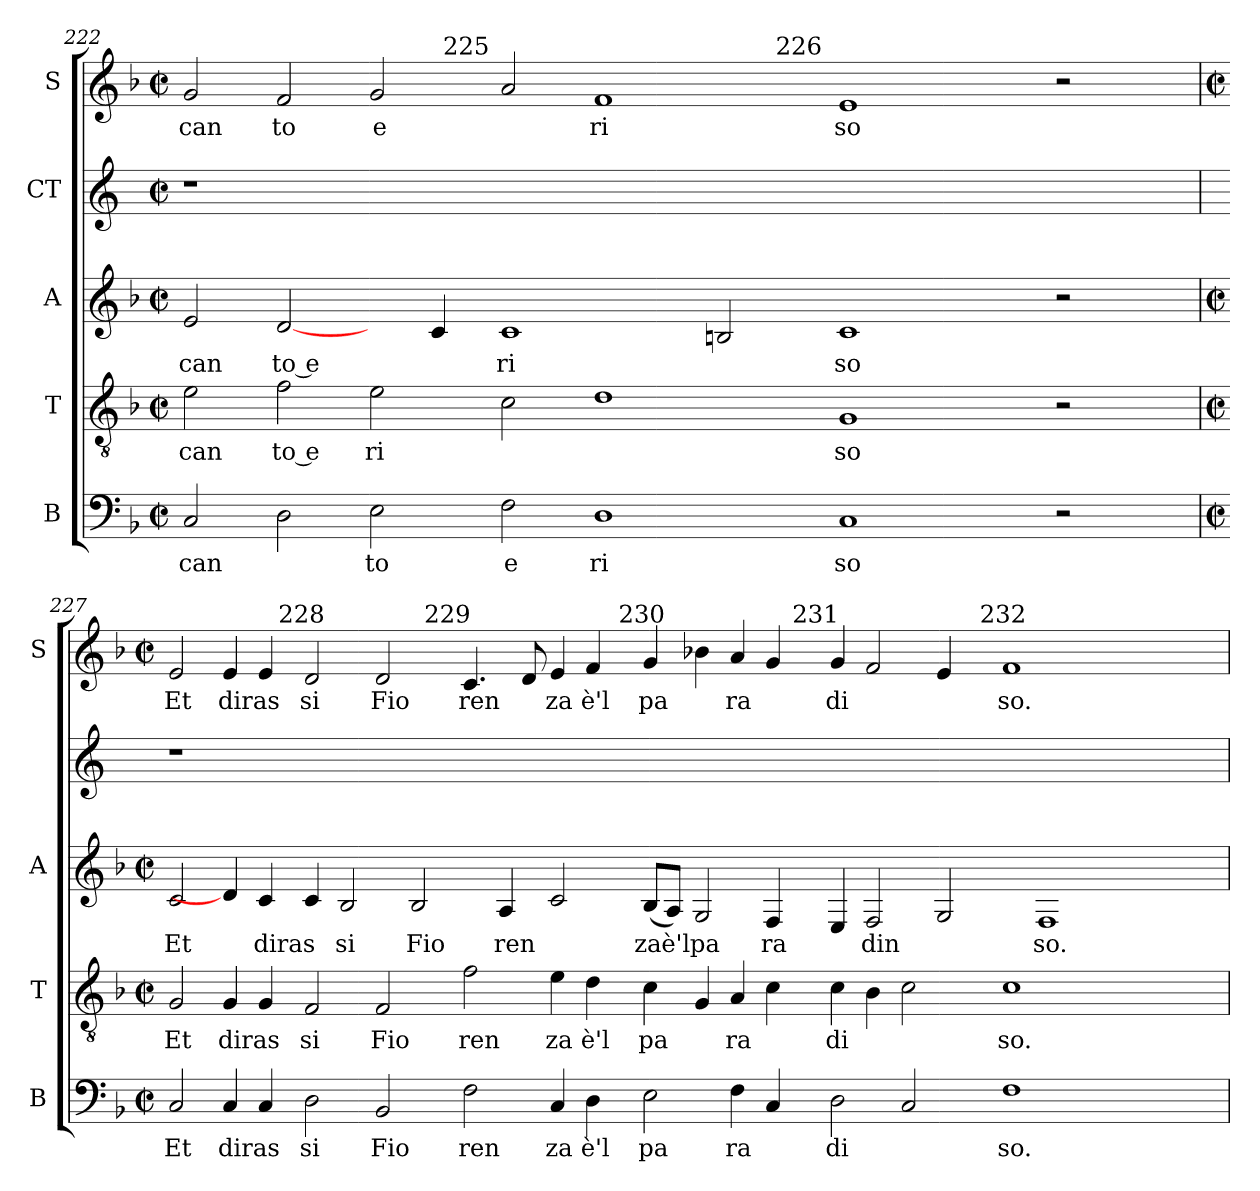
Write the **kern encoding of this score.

**kern	**text	**kern	**text	**kern	**text	**kern	**kern	**text
*part5	*part5	*part4	*part4	*part3	*part3	*part2	*part1	*part1
*staff5	*staff5	*staff4	*staff4	*staff3	*staff3	*staff2	*staff1	*staff1
*I"B	*	*I"T	*	*I"A	*	*I"CT	*I"S	*
*I'B	*	*I'T	*	*I'A	*	*	*I'S	*
!!LO:LB:g=z
*clefF4	*	*clefGv2	*	*clefG2	*	*clefG2	*clefG2	*
*k[b-]	*	*k[b-]	*	*k[b-]	*	*	*k[b-]	*
*F:	*	*F:	*	*F:	*	*	*F:	*
*M2/2	*	*M2/2	*	*M2/2	*	*M2/2	*M2/2	*
*met(c|)	*	*met(c|)	*	*met(c|)	*	*met(c|)	*met(c|)	*
=222	=222	=222	=222	=222	=222	=222	=222	=222
!	!	!	!	!	!	!	!LO:TX:a:t=2 4	!
!	!LO:LY:b	!	!LO:LY:b:cj	!	!LO:LY:b:cj	!	!	!LO:LY:b:cj
*	*	*	*	*	*	*	*^	*
*	*	*	*	*	*	*	*	*^	*
2C/	can	2e\	can	2e/	can	1r	2g/	1ryy	1ryy	can
!	!	!	!LO:LY:b:rj	!	!LO:LY:b:cj	!	!	!	!	!LO:LY:b:cj
2D\	.	2f\	to e	[2d/	to e	.	2f/	.	.	to
!	!LO:LY:b:cj	!	!LO:LY:b:cj	!	!	!	!	!	!	!LO:LY:b:rj
2E\	to	2e\	ri	4ryy	.	2%7ryy	2g/	4ryy	1ryy	e
.	.	.	.	4c/	.	.	.	64ryy	.	.
!	!	!	!	!	!	!	!	!LO:TX:a:t=225	!	!
.	.	.	.	.	.	.	.	1ryy	.	.
!	!LO:LY:b:rj	!	!	!	!LO:LY:b:cj	!	!	!	!	!
2F\	e	2c\	.	1c	ri	.	2a/	.	.	.
!	!LO:LY:b:cj	!	!	!	!	!	!	!	!	!LO:LY:b:cj
1D	ri	1d	.	.	.	.	1f	.	2ryy	ri
.	.	.	.	.	.	.	.	1ryy	.	.
.	.	.	.	2B/	.	.	.	.	8...ryy	.
!	!	!	!	!	!	!	!	!	!LO:TX:a:t=226	!
.	.	.	.	.	.	.	.	.	1ryy	.
!	!LO:LY:b:cj	!	!LO:LY:b:cj	!	!LO:LY:b:cj	!	!	!	!	!LO:LY:b:cj
1C	so	1G	so	1c	so	.	1e	.	.	so
.	.	.	.	.	.	.	.	1ryy	.	.
.	.	.	.	.	.	.	.	.	2ryy	.
2r	.	2r	.	2r	.	.	2r	.	.	.
.	.	.	.	.	.	.	.	.	4ryy	.
.	.	.	.	.	.	.	.	8...ryy	.	.
.	.	.	.	.	.	.	.	.	64ryy	.
*	*	*	*	*	*	*	*v	*v	*v	*
=227	=227	=227	=227	=227	=227	=227	=227	=227
*M2/2	*	*M2/2	*	*M2/2	*	*	*M2/2	*
*met(c|)	*	*met(c|)	*	*met(c|)	*	*	*met(c|)	*
*	*	*	*	*	*	*	*^	*
*	*	*	*	*	*	*	*	*^	*
!	!LO:LY:b:cj	!	!LO:LY:b:cj	!	!LO:LY:b:cj	!	!	!	!	!LO:LY:b:cj
*	*	*	*	*	*	*	*^	*^	*^	*
2C/	Et	2G/	Et	2c/	Et	1r	2e/	2ryy	1ryy	1ryy	1ryy	1ryy	Et
!	!LO:LY:b	!	!LO:LY:b	!	!	!	!	!	!	!	!	!	!LO:LY:b
4C/	diras	4G/	diras	4d/]	.	.	4e/	4ryy	.	.	.	.	diras
!	!	!	!	!	!LO:LY:b	!	!	!	!	!	!	!	!
4C/	.	4G/	.	4c/	diras	.	4e/	16.ryy	.	.	.	.	.
!	!	!	!	!	!	!	!	!LO:TX:a:t=228	!	!	!	!	!
.	.	.	.	.	.	.	.	1ryy	.	.	.	.	.
!	!LO:LY:b:cj	!	!LO:LY:b:cj	!	!	!	!	!	!	!	!	!	!LO:LY:b:cj
2D\	si	2F/	si	4c/	.	00ryy	2d/	.	2ryy	1ryy	1ryy	1ryy	si
!	!	!	!	!	!LO:LY:b:cj	!	!	!	!	!	!	!	!
.	.	.	.	2B-/	si	.	.	.	.	.	.	.	.
!	!LO:LY:b:cj	!	!LO:LY:b:cj	!	!	!	!	!	!	!	!	!	!LO:LY:b:cj
2BB-/	Fio	2F/	Fio	.	.	.	2d/	.	4ryy	.	.	.	Fio
!	!	!	!	!	!LO:LY:b:cj	!	!	!	!	!	!	!	!
.	.	.	.	2B-/	Fio	.	.	.	32.ryy	.	.	.	.
!	!	!	!	!	!	!	!	!	!LO:TX:a:t=229	!	!	!	!
.	.	.	.	.	.	.	.	.	1ryy	.	.	.	.
.	.	.	.	.	.	.	.	1ryy	.	.	.	.	.
!	!LO:LY:b	!	!LO:LY:b	!	!	!	!	!	!	!	!	!	!LO:LY:b
2F\	ren	2f\	ren	.	.	.	4.c/	.	.	2ryy	1ryy	1ryy	ren
!	!	!	!	!	!LO:LY:b	!	!	!	!	!	!	!	!
.	.	.	.	4A/	ren	.	.	.	.	.	.	.	.
.	.	.	.	.	.	.	8d/	.	.	.	.	.	.
!	!LO:LY:b	!	!LO:LY:b	!	!	!	!	!	!	!	!	!	!LO:LY:b
4C/	za	4e\	za	2c/	.	.	4e/	.	.	4ryy	.	.	za
!	!LO:LY:b	!	!LO:LY:b	!	!	!	!	!	!	!	!	!	!LO:LY:b
4D\	è'l	4d\	è'l	.	.	.	4f/	.	.	16..ryy	.	.	è'l
.	.	.	.	.	.	.	.	.	1ryy	.	.	.	.
.	.	.	.	.	.	.	.	1ryy	.	.	.	.	.
!	!	!	!	!	!	!	!	!	!	!LO:TX:a:t=230	!	!	!
.	.	.	.	.	.	.	.	.	.	1ryy	.	.	.
!	!LO:LY:b:cj	!	!LO:LY:b	!	!LO:LY:b:cj	!	!	!	!	!	!	!	!LO:LY:b
2E\	pa	4c\	pa	(>8B-/L	za	.	4g/	.	.	.	2ryy	1...ryy	pa
!	!	!	!	!	!LO:LY:b	!	!	!	!	!	!	!	!
.	.	.	.	8A/J)	è'l	.	.	.	.	.	.	.	.
!	!	!	!	!	!LO:LY:b:cj	!	!	!	!	!	!	!	!
.	.	4G/	.	2G/	pa	.	4b-X\	.	.	.	.	.	.
!	!LO:LY:b:cj	!	!LO:LY:b:cj	!	!	!	!	!	!	!	!	!	!LO:LY:b:cj
4F\	ra	4A/	ra	.	.	.	4a/	.	.	.	4ryy	.	ra
!	!	!	!	!	!LO:LY:b:cj	!	!	!	!	!	!	!	!
4C/	.	4c\	.	4F/	ra	.	4g/	.	.	.	16ryy	.	.
.	.	.	.	.	.	.	.	.	1ryy	.	.	.	.
.	.	.	.	.	.	.	.	.	.	.	64ryy	.	.
!	!	!	!	!	!	!	!	!	!	!	!LO:TX:a:t=231	!	!
.	.	.	.	.	.	.	.	.	.	.	1ryy	.	.
.	.	.	.	.	.	.	.	1ryy	.	.	.	.	.
.	.	.	.	.	.	.	.	.	.	1ryy	.	.	.
!	!LO:LY:b:cj	!	!LO:LY:b:cj	!	!	!	!	!	!	!	!	!	!LO:LY:b:cj
2D\	di	4c\	di	4E/	.	.	4g/	.	.	.	.	.	di
!	!	!	!	!	!LO:LY:b	!	!	!	!	!	!	!	!
.	.	4B-\	.	2F/	din	.	2f/	.	.	.	.	.	.
2C/	.	2c\	.	.	.	.	.	.	.	.	.	.	.
.	.	.	.	2G/	.	.	4e/	.	.	.	.	.	.
.	.	.	.	.	.	.	.	.	1ryy	.	.	.	.
.	.	.	.	.	.	.	.	.	.	.	1ryy	.	.
.	.	.	.	.	.	.	.	1ryy	.	.	.	.	.
.	.	.	.	.	.	.	.	.	.	1ryy	.	.	.
!	!	!	!	!	!	!	!	!	!	!	!	!LO:TX:a:t=232	!
.	.	.	.	.	.	.	.	.	.	.	.	1ryy	.
!	!LO:LY:b:cj	!	!LO:LY:b:cj	!	!	!	!	!	!	!	!	!	!LO:LY:b:cj
1F	so.	1c	so.	.	.	1ryy	1f	.	.	.	.	.	so.
!	!	!	!	!	!LO:LY:b:cj	!	!	!	!	!	!	!	!
.	.	.	.	1F	so.	.	.	.	.	.	.	.	.
.	.	.	.	.	.	.	.	.	4ryy	.	.	.	.
.	.	.	.	.	.	.	.	.	.	.	4ryy	.	.
.	.	.	.	.	.	.	.	4ryy	.	.	.	.	.
.	.	.	.	.	.	.	.	.	.	4ryy	.	.	.
.	.	.	.	.	.	.	.	.	.	.	.	4.ryy	.
4ryy	.	4ryy	.	.	.	4ryy	4ryy	.	.	.	.	.	.
.	.	.	.	.	.	.	.	.	8ryy	.	.	.	.
.	.	.	.	.	.	.	.	.	.	.	8ryy	.	.
.	.	.	.	.	.	.	.	8ryy	.	.	.	.	.
.	.	.	.	.	.	.	.	.	.	8ryy	.	.	.
.	.	.	.	.	.	.	.	.	16ryy	.	.	.	.
.	.	.	.	.	.	.	.	.	.	.	32.ryy	.	.
.	.	.	.	.	.	.	.	32ryy	.	.	.	.	.
.	.	.	.	.	.	.	.	.	64ryy	64ryy	.	.	.
*	*	*	*	*	*	*	*v	*v	*v	*v	*v	*v	*
=	=	=	=	=	=	=	=	=
*-	*-	*-	*-	*-	*-	*-	*-	*-
